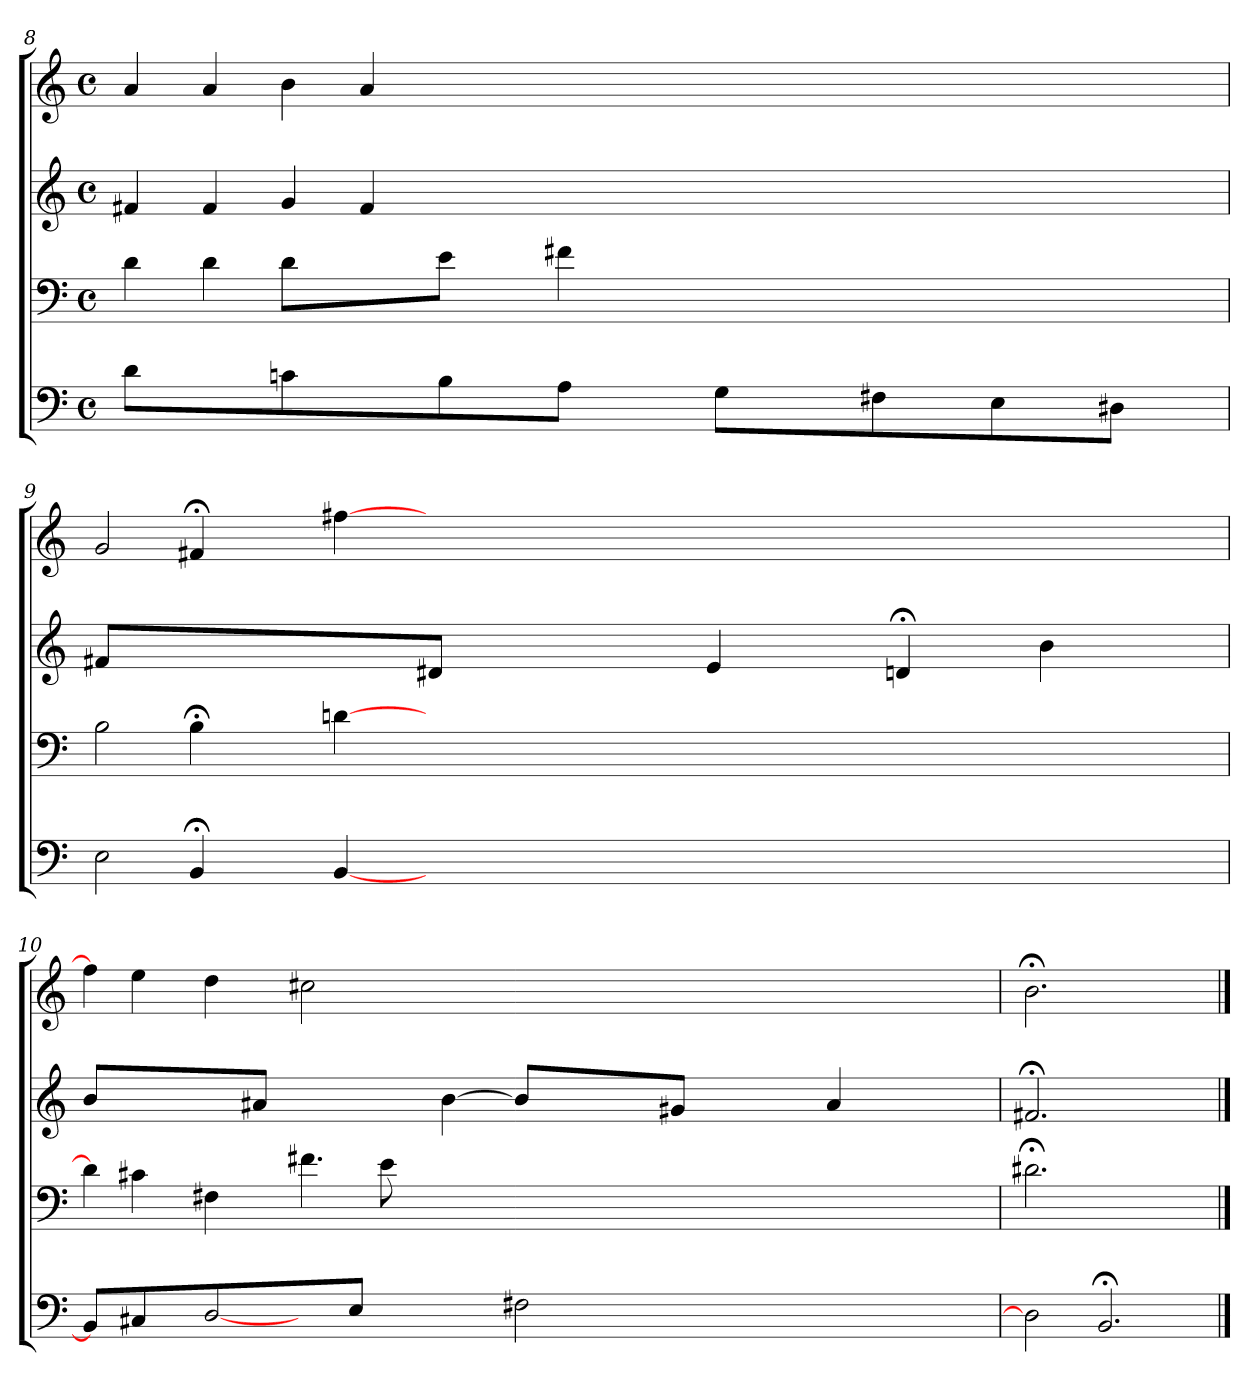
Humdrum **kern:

**kern	**kern	**kern	**kern
*part4	*part3	*part2	*part1
*staff4	*staff3	*staff2	*staff1
!!LO:LB:g=z
*clefF4	*clefF4	*clefG2	*clefG2
*M4/4	*M4/4	*M4/4	*M4/4
*met(c)	*met(c)	*met(c)	*met(c)
=8	=8	=8	=8
!LO:N:vis=8	!LO:N:vis=4	!LO:N:vis=4	!LO:N:vis=4
1dL	2d	2f#	2a
!	!LO:N:vis=4	!LO:N:vis=4	!LO:N:vis=4
.	2d	2f#	2a
!LO:N:vis=8	!LO:N:vis=8	!LO:N:vis=4	!LO:N:vis=4
1cn	1dL	2g	2b
!	!	!LO:N:vis=4	!LO:N:vis=4
.	.	2f#	2a
!LO:N:vis=8	!LO:N:vis=8	!	!
1B	1eJ	00.ryy	00.ryy
!LO:N:vis=8	!LO:N:vis=4	!	!
1AJ	2f#	.	.
.	1ryy	.	.
!LO:N:vis=8	!	!	!
1GL	.	.	.
.	2%7ryy	.	.
!LO:N:vis=8	!	!	!
1F#	.	.	.
!LO:N:vis=8	!	!	!
1E	.	.	.
!LO:N:vis=8	!	!	!
1D#J	.	.	.
=9	=9	=9	=9
!LO:N:vis=2	!LO:N:vis=2	!LO:N:vis=8	!LO:N:vis=2
4E	4B	1f#L	4g
!LO:N:vis=4	!LO:N:vis=4	!	!LO:N:vis=4
2BB;<	2B;<	.	2f#;<
[4BB	[4dn	.	[4ff#
!	!	!LO:N:vis=8	!
4ryy	4ryy	1d#XJ	4ryy
1ryy	1ryy	.	1ryy
!	!	!LO:N:vis=4	!
.	.	2e	.
1ryy	1ryy	.	1ryy
!	!	!LO:N:vis=4	!
.	.	2dn;<	.
!	!	!LO:N:vis=4	!
.	.	2b	.
4ryy	4ryy	.	4ryy
=10	=10	=10	=10
!	!	!LO:N:vis=8	!
4BB]	4d]	1bL	4ff#]
!LO:N:vis=4	!LO:N:vis=4	!	!LO:N:vis=4
2C#	2c#	.	2ee
!	!LO:N:vis=4	!	!LO:N:vis=4
[2D	2F#	.	2dd
!	!	!LO:N:vis=8	!
.	.	1a#XJ	.
!	!	!	!LO:N:vis=2
4ryy	4.f#	.	4cc#
!LO:N:vis=8	!	!	!
1EJ	.	.	4%15ryy
!	!LO:N:vis=8	!	!
.	1e	.	.
!	!	!LO:N:vis=4	!
.	.	[2b	.
!LO:N:vis=2	!	!LO:N:vis=8	!
4F#	.	1bL]	.
.	1ryy	.	.
1ryy	.	.	.
!	!	!LO:N:vis=8	!
.	.	1g#XJ	.
.	1ryy	.	.
1ryy	.	.	.
!	!	!LO:N:vis=4	!
.	.	2a#	.
.	2ryy	.	.
4ryy	.	.	.
4ryy	.	4ryy	.
.	8ryy	.	.
=11	=11	=11	=11
2D]	2.d#X;<	2.f#;<	2.b;<
2.BB;<	.	.	.
.	2ryy	2ryy	2ryy
==	==	==	==
*-	*-	*-	*-
